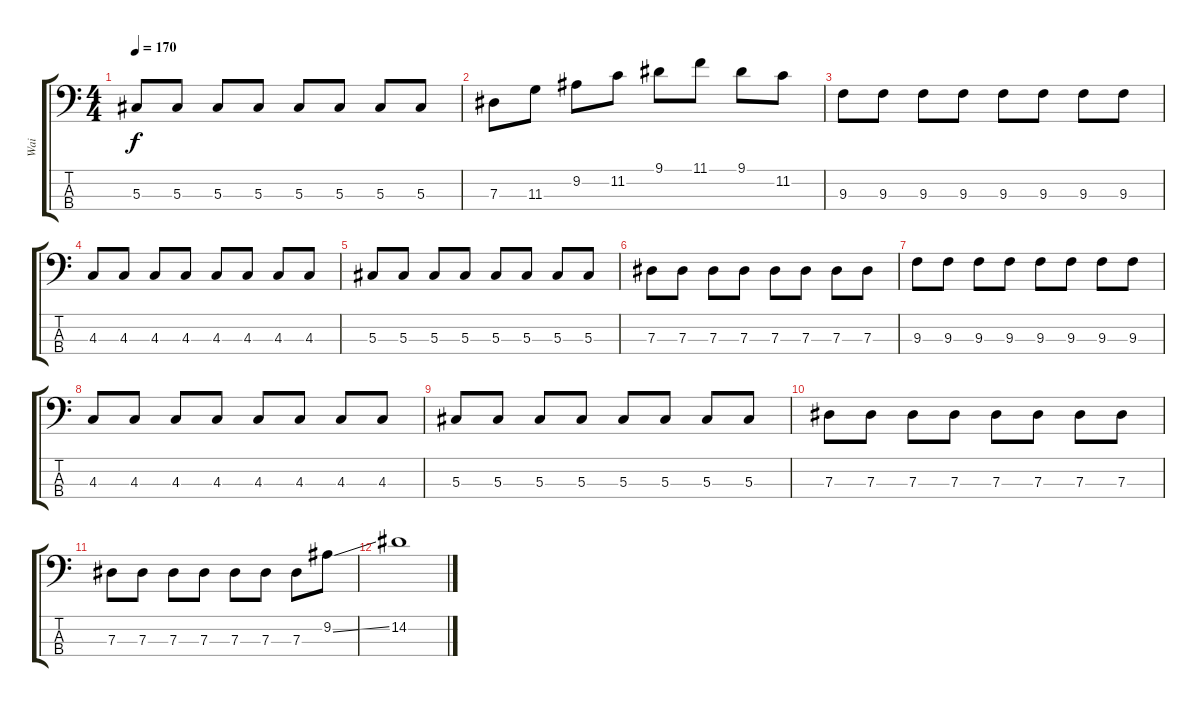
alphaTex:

\track ("Wai" "Wai") {instrument electricbasspick}
\staff {score tabs}
\tuning (Gb2 Db2 Ab1 Eb1) {hide}
\ts (4 4)
\tempo 170
\clef f4
\ks c
5.3.8{dy f} 5.3.8 5.3.8 5.3.8 5.3.8 5.3.8 5.3.8 5.3.8 |
7.3.8 11.3.8 9.2.8 11.2.8 9.1.8 11.1.8 9.1.8 11.2.8 |
9.3.8 9.3.8 9.3.8 9.3.8 9.3.8 9.3.8 9.3.8 9.3.8 |
4.3.8 4.3.8 4.3.8 4.3.8 4.3.8 4.3.8 4.3.8 4.3.8 |
5.3.8 5.3.8 5.3.8 5.3.8 5.3.8 5.3.8 5.3.8 5.3.8 |
7.3.8 7.3.8 7.3.8 7.3.8 7.3.8 7.3.8 7.3.8 7.3.8 |
9.3.8 9.3.8 9.3.8 9.3.8 9.3.8 9.3.8 9.3.8 9.3.8 |
4.3.8 4.3.8 4.3.8 4.3.8 4.3.8 4.3.8 4.3.8 4.3.8 |
5.3.8 5.3.8 5.3.8 5.3.8 5.3.8 5.3.8 5.3.8 5.3.8 |
7.3.8 7.3.8 7.3.8 7.3.8 7.3.8 7.3.8 7.3.8 7.3.8 |
7.3.8 7.3.8 7.3.8 7.3.8 7.3.8 7.3.8 7.3.8 9.2{ss}.8 |
14.2.1
